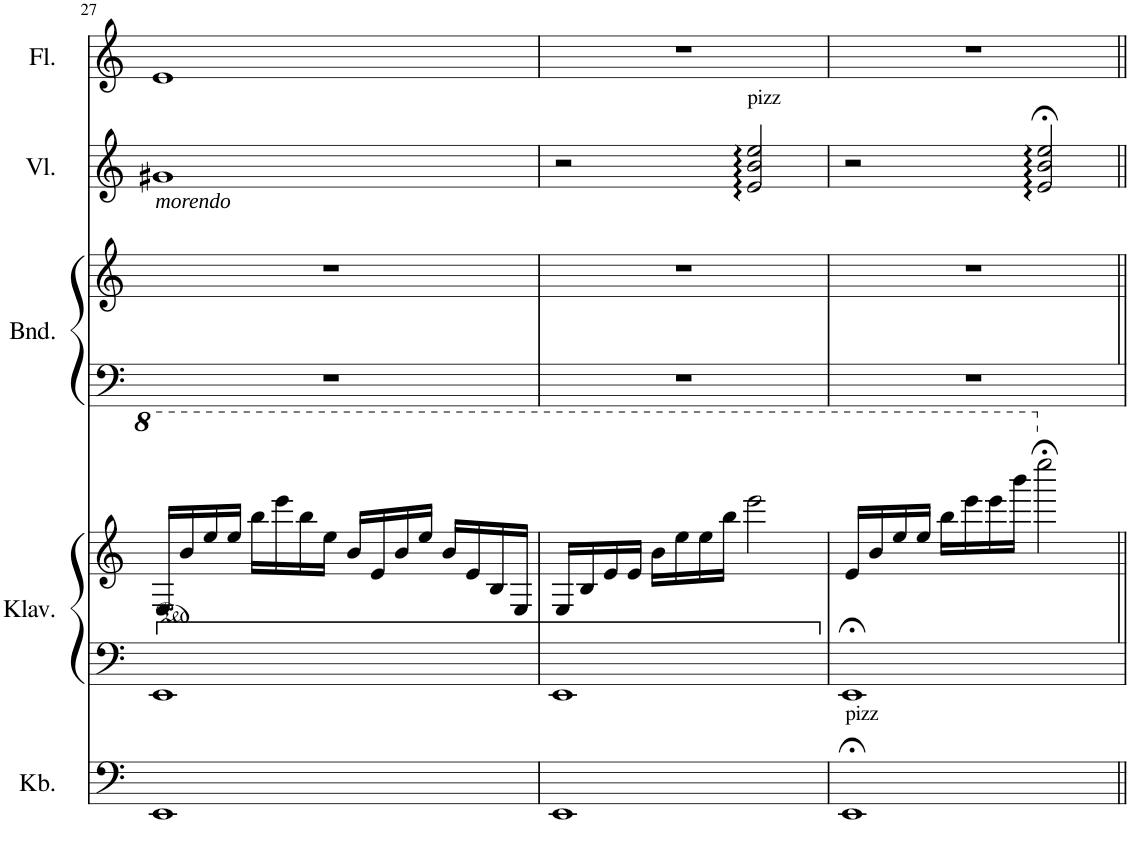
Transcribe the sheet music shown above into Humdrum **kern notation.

**kern	**kern	**kern	**kern	**kern	**kern	**kern
*part5	*part4	*part4	*part3	*part3	*part2	*part1
*staff7	*staff6	*staff5	*staff4	*staff3	*staff2	*staff1
*I"Kontrabass	*I"Klavier	*	*I"Bandoneon	*	*I"Violine	*I"Floete
*I'Kb.	*I'Klav.	*	*I'Bnd.	*	*I'Vl.	*I'Fl.
!!LO:PB:g=z
*clefF4	*clefF4	*clefG2	*clefF4	*clefG2	*clefG2	*clefG2
*Trd7c12	*	*	*	*	*	*
*k[]	*k[]	*k[]	*k[]	*k[]	*k[]	*k[]
*M4/4	*M4/4	*M4/4	*M4/4	*M4/4	*M4/4	*M4/4
=27	=27	=27	=27	=27	=27	=27
!	!	!	!	!	!LO:TX:b:i:t=morendo	!
1EE	1EE	16e/LL	1r	1r	1g#X	1e
.	.	16bb/	.	.	.	.
.	.	16eee/	.	.	.	.
.	.	16eee/JJ	.	.	.	.
.	.	16bbb\LL	.	.	.	.
.	.	16eeee\	.	.	.	.
.	.	16bbb\	.	.	.	.
.	.	16eee\JJ	.	.	.	.
.	.	16bb/LL	.	.	.	.
.	.	16ee/	.	.	.	.
.	.	16bb/	.	.	.	.
.	.	16eee/JJ	.	.	.	.
.	.	16bb/LL	.	.	.	.
.	.	16ee/	.	.	.	.
.	.	16b/	.	.	.	.
.	.	16e/JJ	.	.	.	.
=28	=28	=28	=28	=28	=28	=28
1EE	1EE	16e/LL	1r	1r	2r	1r
.	.	16b/	.	.	.	.
.	.	16ee/	.	.	.	.
.	.	16ee/JJ	.	.	.	.
.	.	16bb\LL	.	.	.	.
.	.	16eee\	.	.	.	.
.	.	16eee\	.	.	.	.
.	.	16bbb\JJ	.	.	.	.
!	!	!	!	!	!LO:TX:a:t=pizz	!
.	.	2eeee\	.	.	2e/ 2b/ 2ee/	.
=29	=29	=29	=29	=29	=29	=29
!LO:TX:a:t=pizz	!	!	!	!	!	!
1EE;<	1EE;<	16ee/LL	1r	1r	2r	1r
.	.	16bb/	.	.	.	.
.	.	16eee/	.	.	.	.
.	.	16eee/JJ	.	.	.	.
.	.	16bbb\LL	.	.	.	.
.	.	16eeee\	.	.	.	.
.	.	16eeee\	.	.	.	.
.	.	16bbbb\JJ	.	.	.	.
.	.	2eeee;<\	.	.	2e/;< 2b/;< 2ee/;<	.
=||	=||	=||	=||	=||	=||	=||
*-	*-	*-	*-	*-	*-	*-
